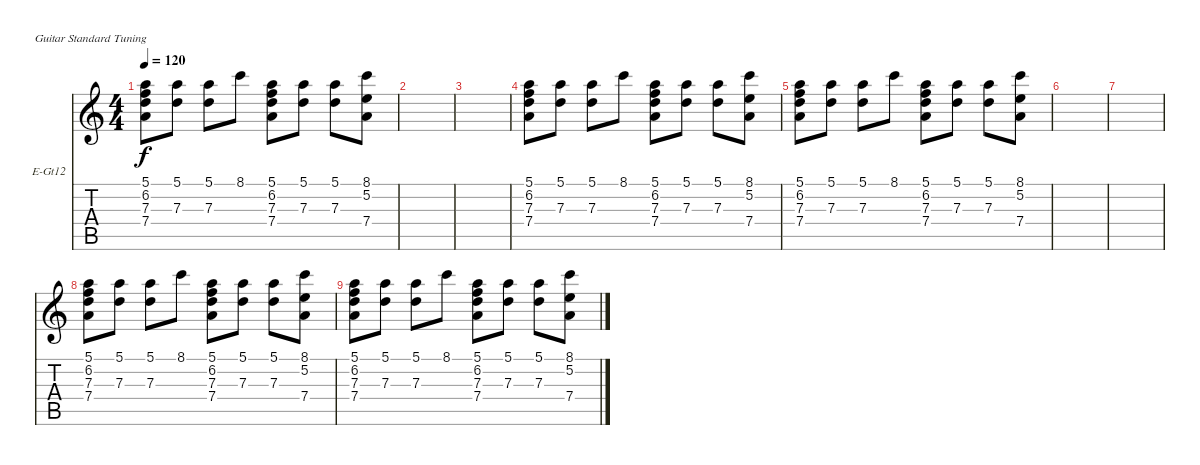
\bracketExtendMode nobrackets
\firstSystemTrackNameOrientation horizontal
\otherSystemsTrackNameOrientation horizontal
\track ("12 St. Electric Guitar" "E-Gt12") {instrument electricguitarclean}
\staff {score tabs}
\tuning (E4 B3 G3 D3 A2 E2)
\ts (4 4)
\tempo 120
\clef g2
\scale
0.333333
\ks c
(7.3 5.1 6.2 7.4).8{dy f} (7.3 5.1).8 (5.1 7.3).8 8.1.8 (5.1 7.3 7.4 6.2).8 (5.1 7.3).8 (5.1 7.3).8 (5.2 8.1 7.4).8 |
\scale
0.333333 |
\scale
0.333333 |
\scale
0.333333 (7.3 5.1 6.2 7.4).8 (7.3 5.1).8 (5.1 7.3).8 8.1.8 (5.1 7.3 7.4 6.2).8 (5.1 7.3).8 (5.1 7.3).8 (5.2 8.1 7.4).8 |
\scale
0.333333 (7.3 5.1 6.2 7.4).8 (7.3 5.1).8 (5.1 7.3).8 8.1.8 (5.1 7.3 7.4 6.2).8 (5.1 7.3).8 (5.1 7.3).8 (5.2 8.1 7.4).8 |
\scale
0.333333 |
\scale
0.333333 |
\scale
0.333333 (7.3 5.1 6.2 7.4).8 (7.3 5.1).8 (5.1 7.3).8 8.1.8 (5.1 7.3 7.4 6.2).8 (5.1 7.3).8 (5.1 7.3).8 (5.2 8.1 7.4).8 |
\scale
0.333333 (7.3 5.1 6.2 7.4).8 (7.3 5.1).8 (5.1 7.3).8 8.1.8 (5.1 7.3 7.4 6.2).8 (5.1 7.3).8 (5.1 7.3).8 (5.2 8.1 7.4).8 |
\scale
0.333333 |
\scale
0.333333 |
\scale
0.333333 |
\scale
0.333333 |
\scale
0.333333 |
\scale
0.333333 |
\scale
0.333333
